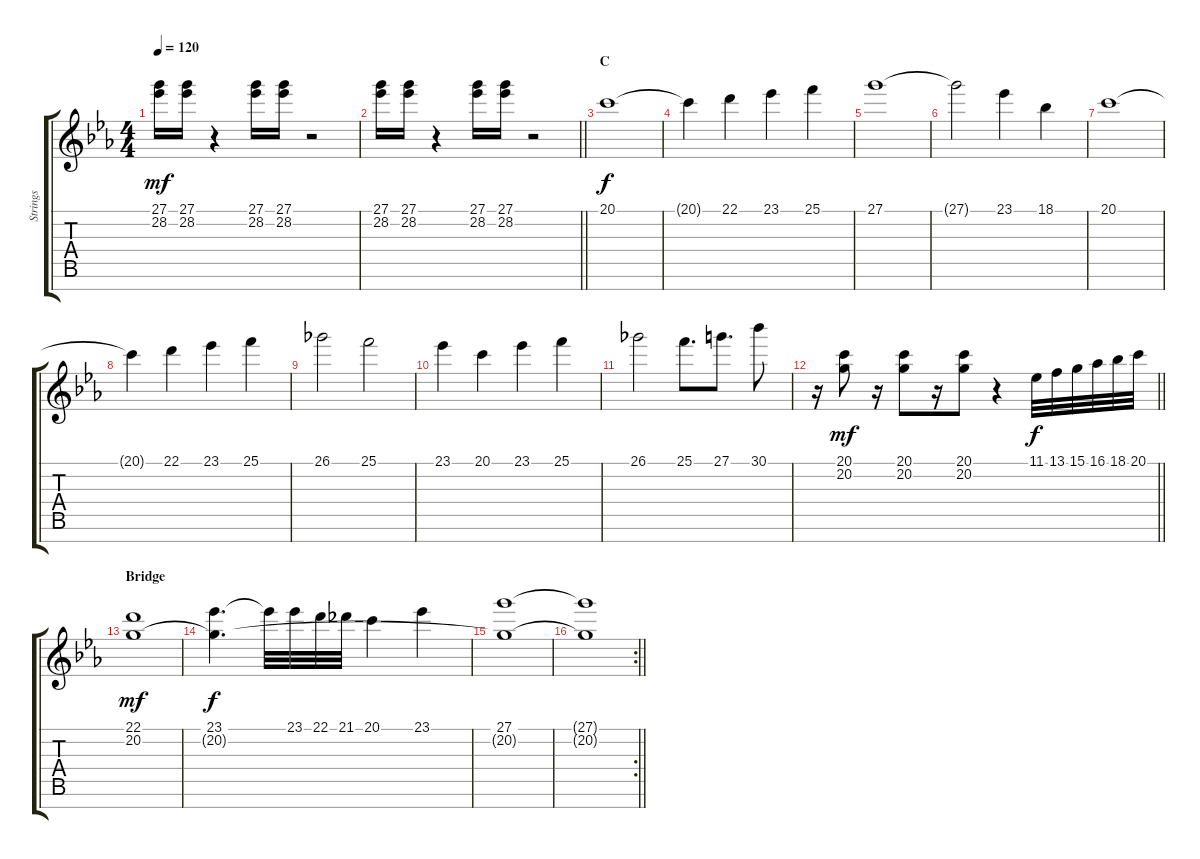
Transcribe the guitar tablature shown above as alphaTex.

\track ("Strings" "Strings") {instrument stringensemble1}
\staff {score tabs}
\tuning (E4 B3 G3 D3 A2 E2 B1) {hide}
\ts (4 4)
\tempo 120
\clef g2
\ks eb
(27.1 28.2).16{dy mf} (27.1 28.2).16 r.4 (27.1 28.2).16 (27.1 28.2).16 r.2 |
\barLineRight lightlight
(27.1 28.2).16 (27.1 28.2).16 r.4 (27.1 28.2).16 (27.1 28.2).16 r.2 |
\section ("" "C")
20.1.1{dy f} |
20.1{t}.4 22.1.4 23.1.4 25.1.4 |
27.1.1 |
27.1{t}.2 23.1.4 18.1.4 |
20.1.1 |
20.1{t}.4 22.1.4 23.1.4 25.1.4 |
26.1.2 25.1.2 |
23.1.4 20.1.4 23.1.4 25.1.4 |
26.1.2 25.1.8{d} 27.1.8{d} 30.1.8 |
\barLineRight lightlight
r.16 (20.1 20.2).8{dy mf} r.16 (20.1 20.2).8 r.16 (20.1 20.2).8 r.4 11.1.32{dy f} 13.1.32 15.1.32 16.1.32 18.1.32 20.1.32 |
\section ("" "Bridge")
(22.1 20.2).1{dy mf} |
(23.1 20.2{t}).4{d dy f} 23.1{t}.32 23.1.32 22.1.32 21.1.32 20.1.4 23.1.4 |
(27.1 20.2{t}).1 |
\rc 2
\barLineRight lightlight
(27.1{t} 20.2{t}).1{volume 5}
